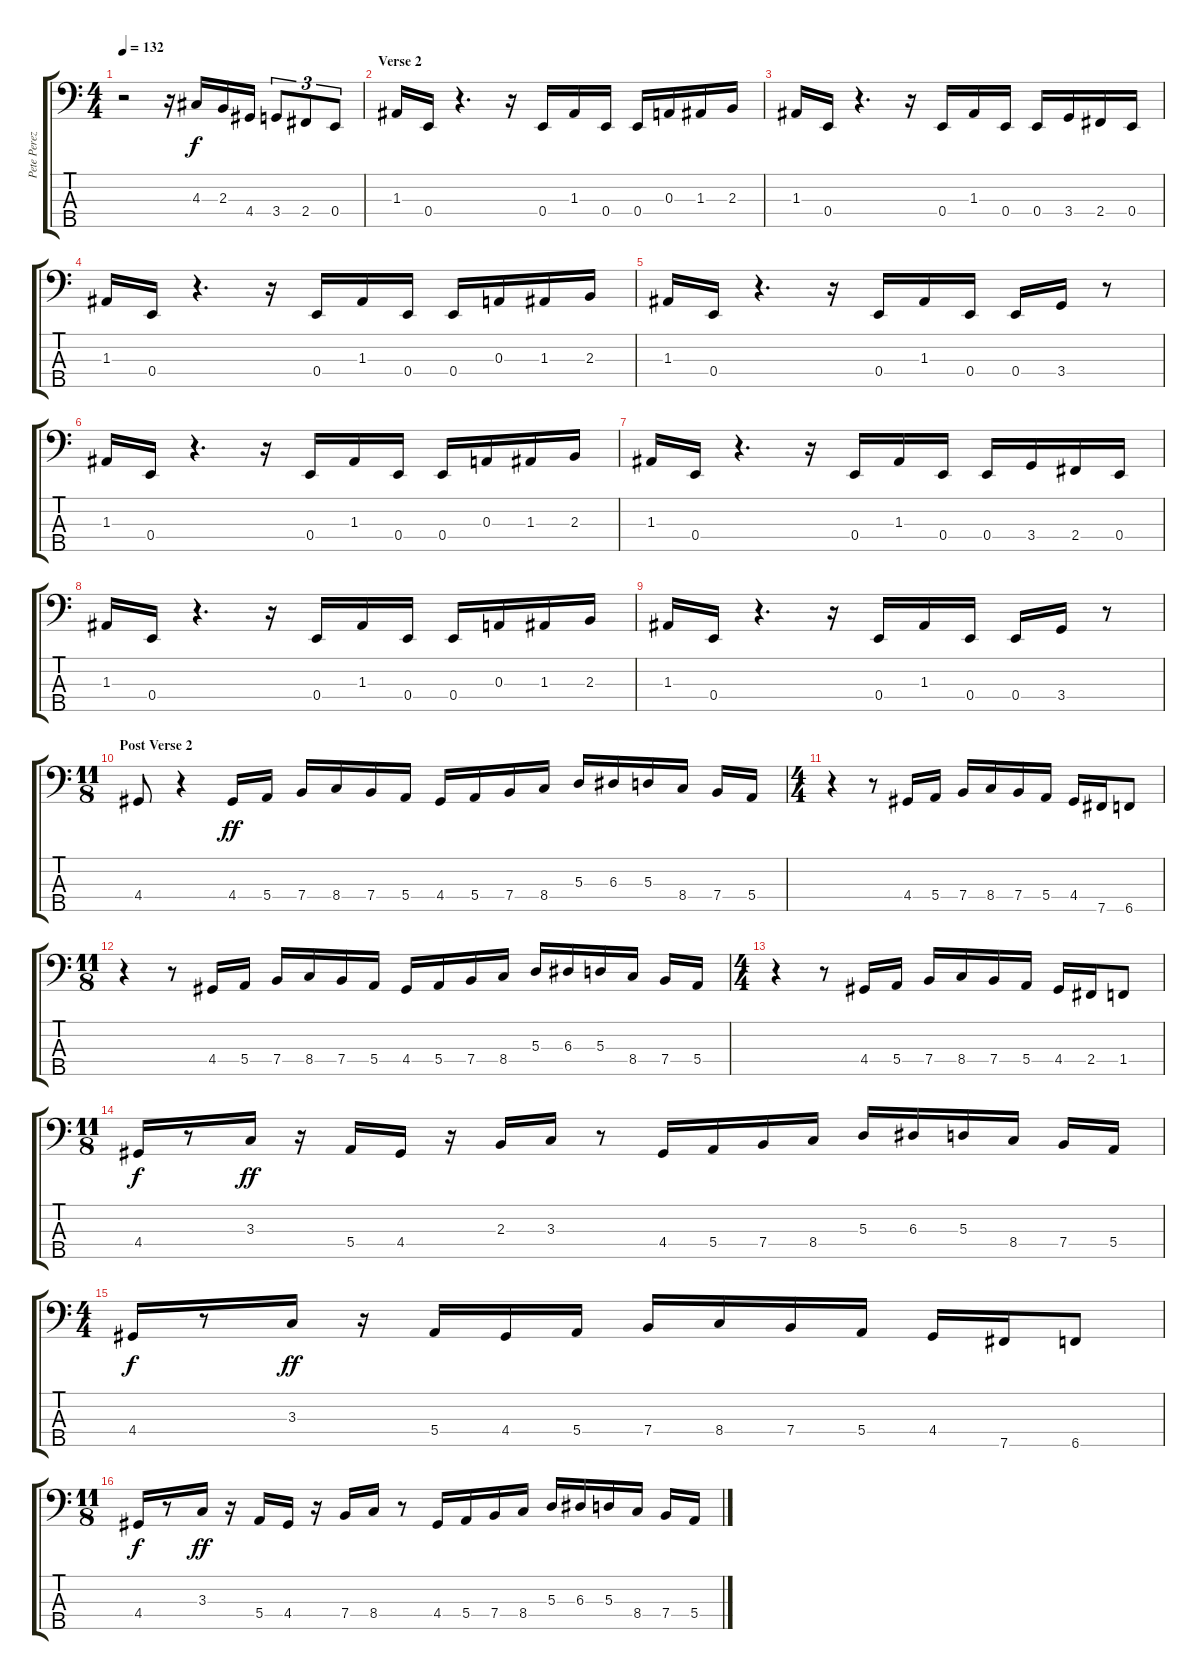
\track ("Pete Perez" "Pete Perez") {instrument electricbassfinger}
\staff {score tabs}
\tuning (G2 D2 A1 E1 B0) {hide}
\ts (4 4)
\tempo 132
\clef f4
\ks c
r.2{dy f} r.16 4.3.16 2.3.16 4.4.16 3.4.8{tu (3 2)} 2.4.8{tu (3 2)} 0.4.8{tu (3 2)} |
\section ("" "Verse 2")
1.3.16 0.4.16 r.4{d} r.16 0.4.16 1.3.16 0.4.16 0.4.16 0.3.16 1.3.16 2.3.16 |
1.3.16 0.4.16 r.4{d} r.16 0.4.16 1.3.16 0.4.16 0.4.16 3.4.16 2.4.16 0.4.16 |
1.3.16 0.4.16 r.4{d} r.16 0.4.16 1.3.16 0.4.16 0.4.16 0.3.16 1.3.16 2.3.16 |
1.3.16 0.4.16 r.4{d} r.16 0.4.16 1.3.16 0.4.16 0.4.16 3.4.16 r.8 |
1.3.16 0.4.16 r.4{d} r.16 0.4.16 1.3.16 0.4.16 0.4.16 0.3.16 1.3.16 2.3.16 |
1.3.16 0.4.16 r.4{d} r.16 0.4.16 1.3.16 0.4.16 0.4.16 3.4.16 2.4.16 0.4.16 |
1.3.16 0.4.16 r.4{d} r.16 0.4.16 1.3.16 0.4.16 0.4.16 0.3.16 1.3.16 2.3.16 |
1.3.16 0.4.16 r.4{d} r.16 0.4.16 1.3.16 0.4.16 0.4.16 3.4.16 r.8 |
\ts (11 8)
\section ("" "Post Verse 2")
4.4.8 r.4 4.4.16{dy ff} 5.4.16 7.4.16 8.4.16 7.4.16 5.4.16 4.4.16 5.4.16 7.4.16 8.4.16 5.3.16 6.3.16 5.3.16 8.4.16 7.4.16 5.4.16 |
\ts (4 4)
r.4 r.8 4.4.16 5.4.16 7.4.16 8.4.16 7.4.16 5.4.16 4.4.16 7.5.16 6.5.8 |
\ts (11 8)
r.4 r.8 4.4.16 5.4.16 7.4.16 8.4.16 7.4.16 5.4.16 4.4.16 5.4.16 7.4.16 8.4.16 5.3.16 6.3.16 5.3.16 8.4.16 7.4.16 5.4.16 |
\ts (4 4)
r.4 r.8 4.4.16 5.4.16 7.4.16 8.4.16 7.4.16 5.4.16 4.4.16 2.4.16 1.4.8 |
\ts (11 8)
4.4.16{dy f} r.8 3.3.16{dy ff} r.16 5.4.16 4.4.16 r.16 2.3.16 3.3.16 r.8 4.4.16 5.4.16 7.4.16 8.4.16 5.3.16 6.3.16 5.3.16 8.4.16 7.4.16 5.4.16 |
\ts (4 4)
4.4.16{dy f} r.8 3.3.16{dy ff} r.16 5.4.16 4.4.16 5.4.16 7.4.16 8.4.16 7.4.16 5.4.16 4.4.16 7.5.16 6.5.8 |
\ts (11 8)
4.4.16{dy f} r.8 3.3.16{dy ff} r.16 5.4.16 4.4.16 r.16 7.4.16 8.4.16 r.8 4.4.16 5.4.16 7.4.16 8.4.16 5.3.16 6.3.16 5.3.16 8.4.16 7.4.16 5.4.16
